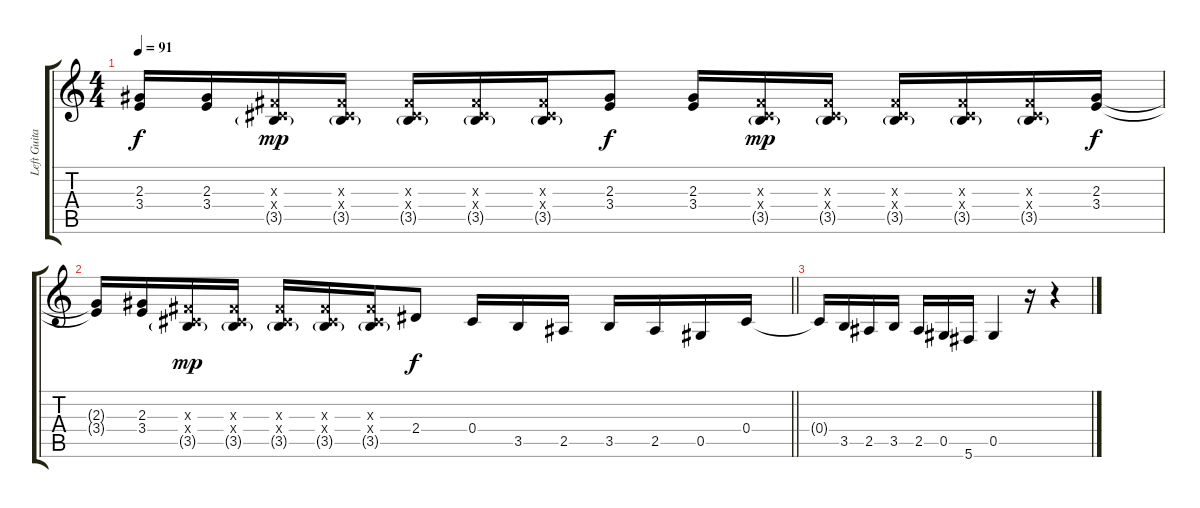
\track ("Left Guitar" "Left Guita") {instrument distortionguitar}
\staff {score tabs}
\tuning (Eb4 Bb3 Gb3 Db3 Ab2 Db2) {hide}
\ts (4 4)
\tempo 91
\clef g2
\ks c
(2.3{t} 3.4{t}).16{dy f} (2.3 3.4).16 (0.3{x} 0.4{x} 3.5{g}).16{dy mp} (0.3{x} 0.4{x} 3.5{g}).16 (0.3{x} 0.4{x} 3.5{g}).16 (0.3{x} 0.4{x} 3.5{g}).16 (0.3{x} 0.4{x} 3.5{g}).16 (2.3 3.4).8{dy f} (2.3 3.4).16 (0.3{x} 0.4{x} 3.5{g}).16{dy mp} (0.3{x} 0.4{x} 3.5{g}).16 (0.3{x} 0.4{x} 3.5{g}).16 (0.3{x} 0.4{x} 3.5{g}).16 (0.3{x} 0.4{x} 3.5{g}).16 (2.3 3.4).16{dy f} |
\barLineRight lightlight
(2.3{t} 3.4{t}).16 (2.3 3.4).16 (0.3{x} 0.4{x} 3.5{g}).16{dy mp} (0.3{x} 0.4{x} 3.5{g}).16 (0.3{x} 0.4{x} 3.5{g}).16 (0.3{x} 0.4{x} 3.5{g}).16 (0.3{x} 0.4{x} 3.5{g}).16 2.4.8{dy f} 0.4.16 3.5.16 2.5.16 3.5.16 2.5.16 0.5.16 0.4.16 |
0.4{t}.16 3.5.16 2.5.16 3.5.16 2.5.16 0.5.16 5.6.16 0.5.4 r.16 r.4
